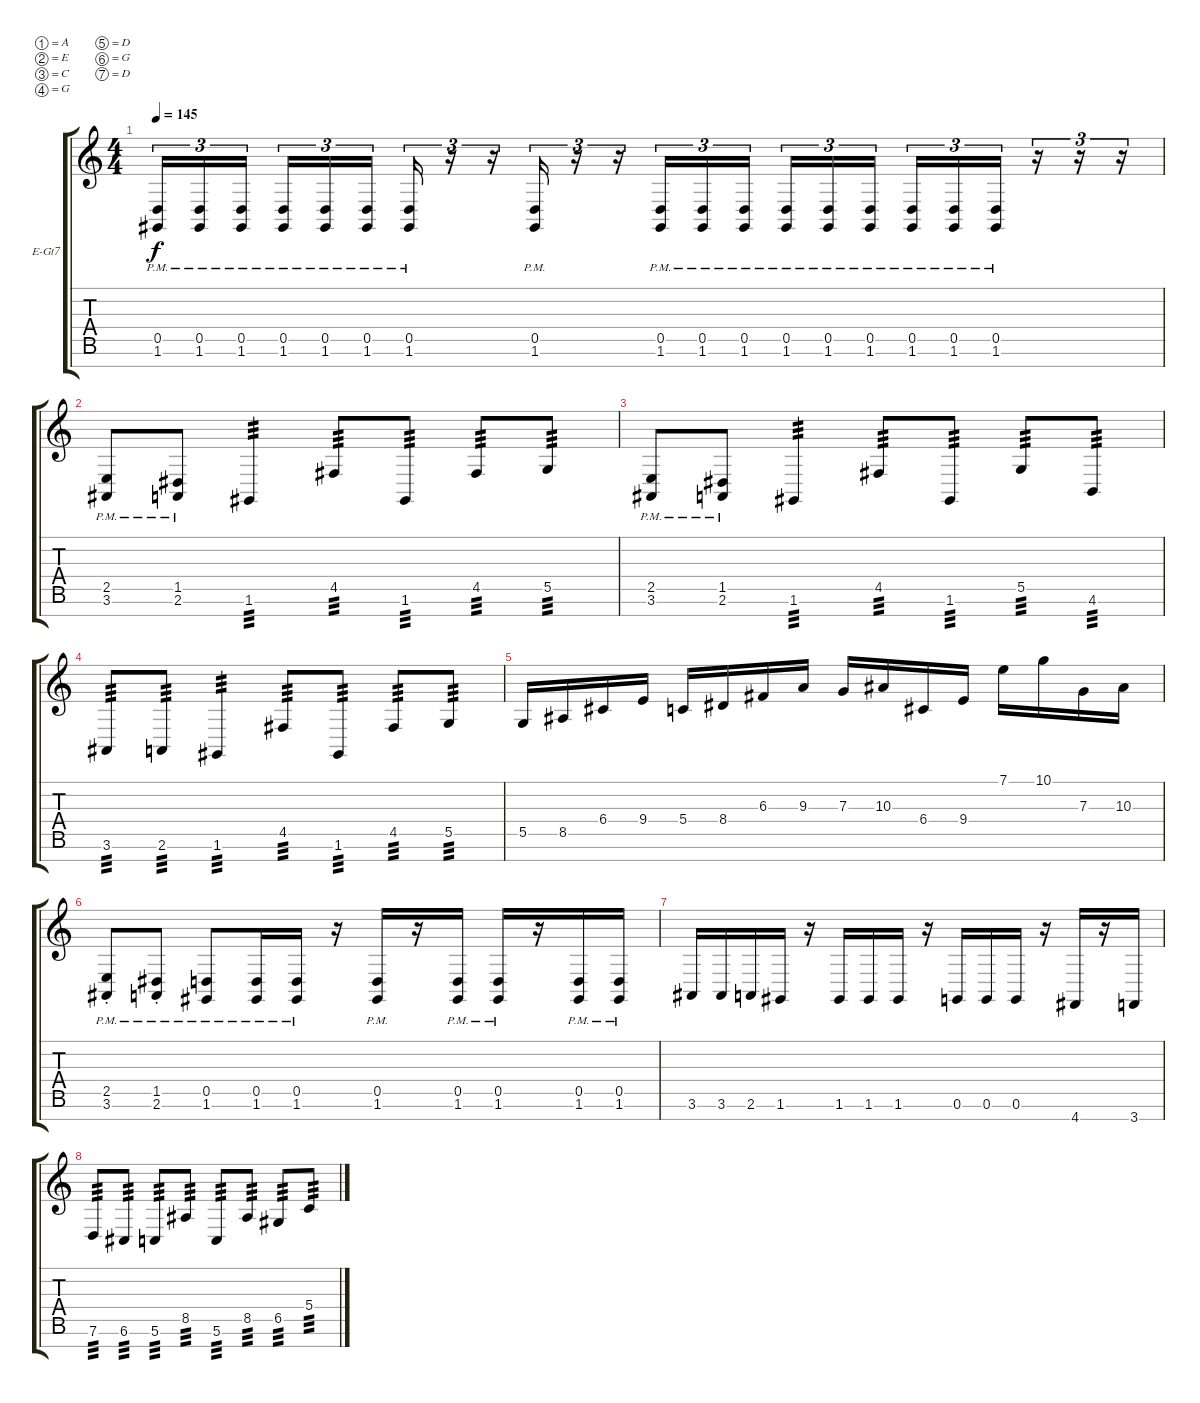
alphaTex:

\defaultSystemsLayout 4
\bracketExtendMode groupsimilarinstruments
\firstSystemTrackNameOrientation horizontal
\otherSystemsTrackNameOrientation horizontal
\track ("Rhytm R" "E-Gt7") {instrument distortionguitar}
\staff {score tabs}
\tuning (A3 E3 C3 G2 D2 G1 D1)
\ts (4 4)
\tempo 145
\clef g2
\ks c
(1.6{pm} 0.5{pm}).16{tu (3 2) dy f} (1.6{pm} 0.5{pm}).16{tu (3 2)} (1.6{pm} 0.5{pm}).16{tu (3 2)} (1.6{pm} 0.5{pm}).16{tu (3 2)} (1.6{pm} 0.5{pm}).16{tu (3 2)} (1.6{pm} 0.5{pm}).16{tu (3 2)} (1.6{pm} 0.5{pm}).16{tu (3 2)} r.16{tu (3 2)} r.16{tu (3 2)} (1.6{pm} 0.5{pm}).16{tu (3 2)} r.16{tu (3 2)} r.16{tu (3 2)} (1.6{pm} 0.5{pm}).16{tu (3 2)} (1.6{pm} 0.5{pm}).16{tu (3 2)} (1.6{pm} 0.5{pm}).16{tu (3 2)} (1.6{pm} 0.5{pm}).16{tu (3 2)} (1.6{pm} 0.5{pm}).16{tu (3 2)} (1.6{pm} 0.5{pm}).16{tu (3 2)} (1.6{pm} 0.5{pm}).16{tu (3 2)} (1.6{pm} 0.5{pm}).16{tu (3 2)} (1.6{pm} 0.5{pm}).16{tu (3 2)} r.16{tu (3 2)} r.16{tu (3 2)} r.16{tu (3 2)} |
(3.6{pm} 2.5{pm}).8 (2.6{pm} 1.5{pm}).8 1.6.4{tp 3} 4.5.8{tp 3} 1.6.8{tp 3} 4.5.8{tp 3} 5.5.8{tp 3} |
(3.6{pm} 2.5{pm}).8 (2.6{pm} 1.5{pm}).8 1.6.4{tp 3} 4.5.8{tp 3} 1.6.8{tp 3} 5.5.8{tp 3} 4.6.8{tp 3} |
3.6.8{tp 3} 2.6.8{tp 3} 1.6.4{tp 3} 4.5.8{tp 3} 1.6.8{tp 3} 4.5.8{tp 3} 5.5.8{tp 3} |
5.5.16 8.5.16 6.4.16 9.4.16 5.4.16 8.4.16 6.3.16 9.3.16 7.3.16 10.3.16 6.4.16 9.4.16 7.1.16 10.1.16 7.3.16 10.3.16 |
(3.6{pm st} 2.5{pm st}).8 (2.6{pm st} 1.5{pm st}).8 (1.6{pm} 0.5{pm}).8 (1.6{pm} 0.5{pm}).16 (1.6{pm} 0.5{pm}).16 r.16 (1.6{pm} 0.5{pm}).16 r.16 (1.6{pm} 0.5{pm}).16 (1.6{pm} 0.5{pm}).16 r.16 (1.6{pm} 0.5{pm}).16 (1.6{pm} 0.5{pm}).16 |
3.6.16 3.6.16 2.6.16 1.6.16 r.16 1.6.16 1.6.16 1.6.16 r.16 0.6.16 0.6.16 0.6.16 r.16 4.7.16 r.16 3.7.16 |
7.6.8{tp 3} 6.6.8{tp 3} 5.6.8{tp 3} 8.5.8{tp 3} 5.6.8{tp 3} 8.5.8{tp 3} 6.5.8{tp 3} 5.4.8{tp 3}
